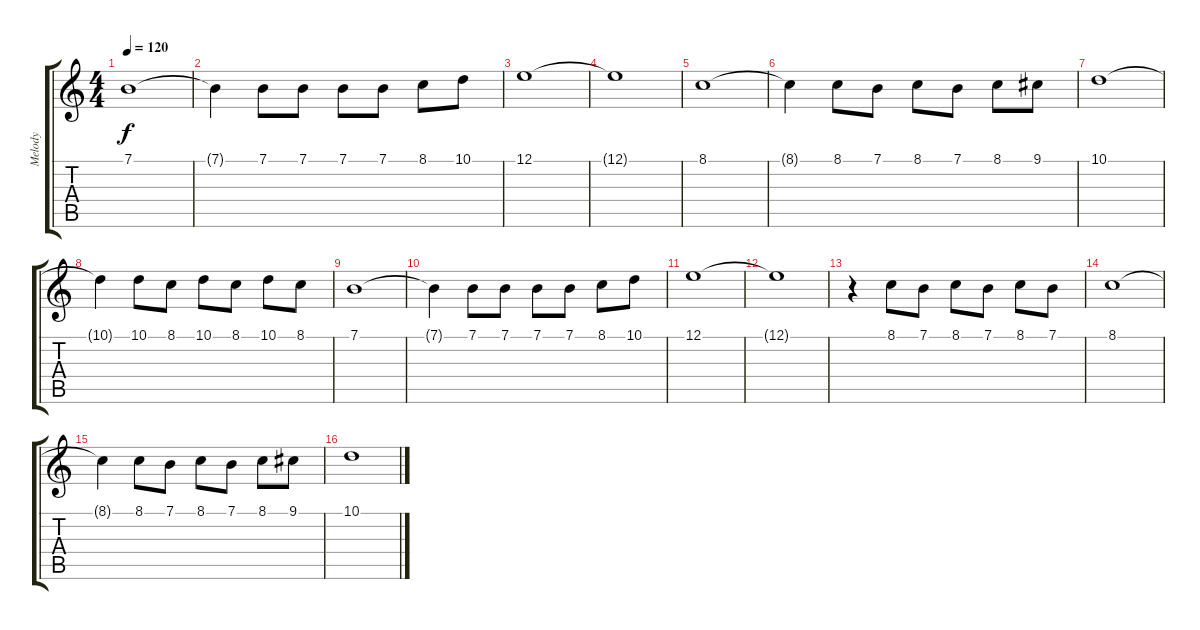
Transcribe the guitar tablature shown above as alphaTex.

\track ("Melody" "Melody") {instrument lead2sawtooth}
\staff {score tabs}
\tuning (E4 B3 G3 D3 A2 E2) {hide}
\ts (4 4)
\tempo 120
\clef g2
\ks c
7.1.1{dy f} |
7.1{t}.4 7.1.8 7.1.8 7.1.8 7.1.8 8.1.8 10.1.8 |
12.1.1 |
12.1{t}.1 |
8.1.1 |
8.1{t}.4 8.1.8 7.1.8 8.1.8 7.1.8 8.1.8 9.1.8 |
10.1.1 |
10.1{t}.4 10.1.8 8.1.8 10.1.8 8.1.8 10.1.8 8.1.8 |
7.1.1 |
7.1{t}.4 7.1.8 7.1.8 7.1.8 7.1.8 8.1.8 10.1.8 |
12.1.1 |
12.1{t}.1 |
r.4{volume 15} 8.1.8 7.1.8 8.1.8 7.1.8 8.1.8 7.1.8 |
8.1.1 |
8.1{t}.4 8.1.8 7.1.8 8.1.8 7.1.8 8.1.8 9.1.8 |
10.1.1
